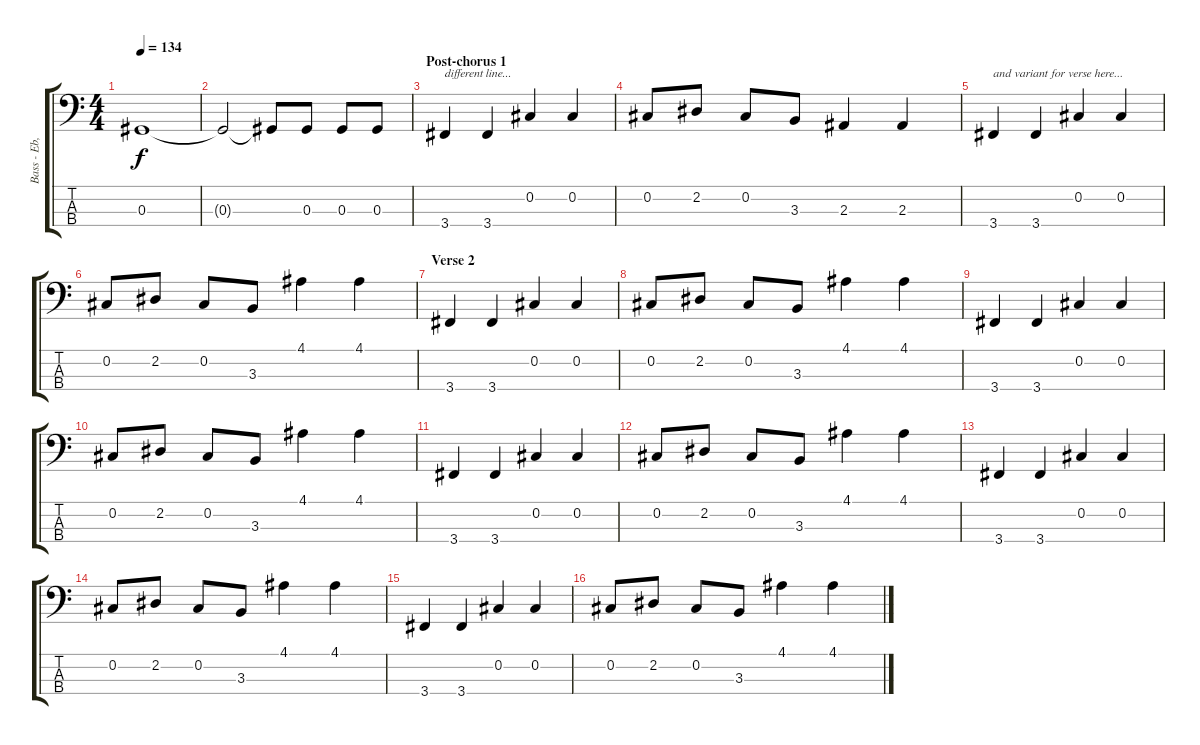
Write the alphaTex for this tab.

\track ("Bass - Eb, fuzz" "Bass - Eb,") {instrument electricbassfinger}
\staff {score tabs}
\tuning (Gb2 Db2 Ab1 Eb1) {hide}
\ts (4 4)
\tempo 134
\clef f4
\ks c
0.3.1{dy f} |
0.3{t}.2 0.3{t}.8 0.3.8 0.3.8 0.3.8 |
\section ("" "Post-chorus 1")
3.4.4{txt "different line..."} 3.4.4 0.2.4 0.2.4 |
0.2.8 2.2.8 0.2.8 3.3.8 2.3.4 2.3.4 |
3.4.4{txt "and variant for verse here..."} 3.4.4 0.2.4 0.2.4 |
0.2.8 2.2.8 0.2.8 3.3.8 4.1.4 4.1.4 |
\section ("" "Verse 2")
3.4.4 3.4.4 0.2.4 0.2.4 |
0.2.8 2.2.8 0.2.8 3.3.8 4.1.4 4.1.4 |
3.4.4 3.4.4 0.2.4 0.2.4 |
0.2.8 2.2.8 0.2.8 3.3.8 4.1.4 4.1.4 |
3.4.4 3.4.4 0.2.4 0.2.4 |
0.2.8 2.2.8 0.2.8 3.3.8 4.1.4 4.1.4 |
3.4.4 3.4.4 0.2.4 0.2.4 |
0.2.8 2.2.8 0.2.8 3.3.8 4.1.4 4.1.4 |
3.4.4 3.4.4 0.2.4 0.2.4 |
0.2.8 2.2.8 0.2.8 3.3.8 4.1.4 4.1.4
